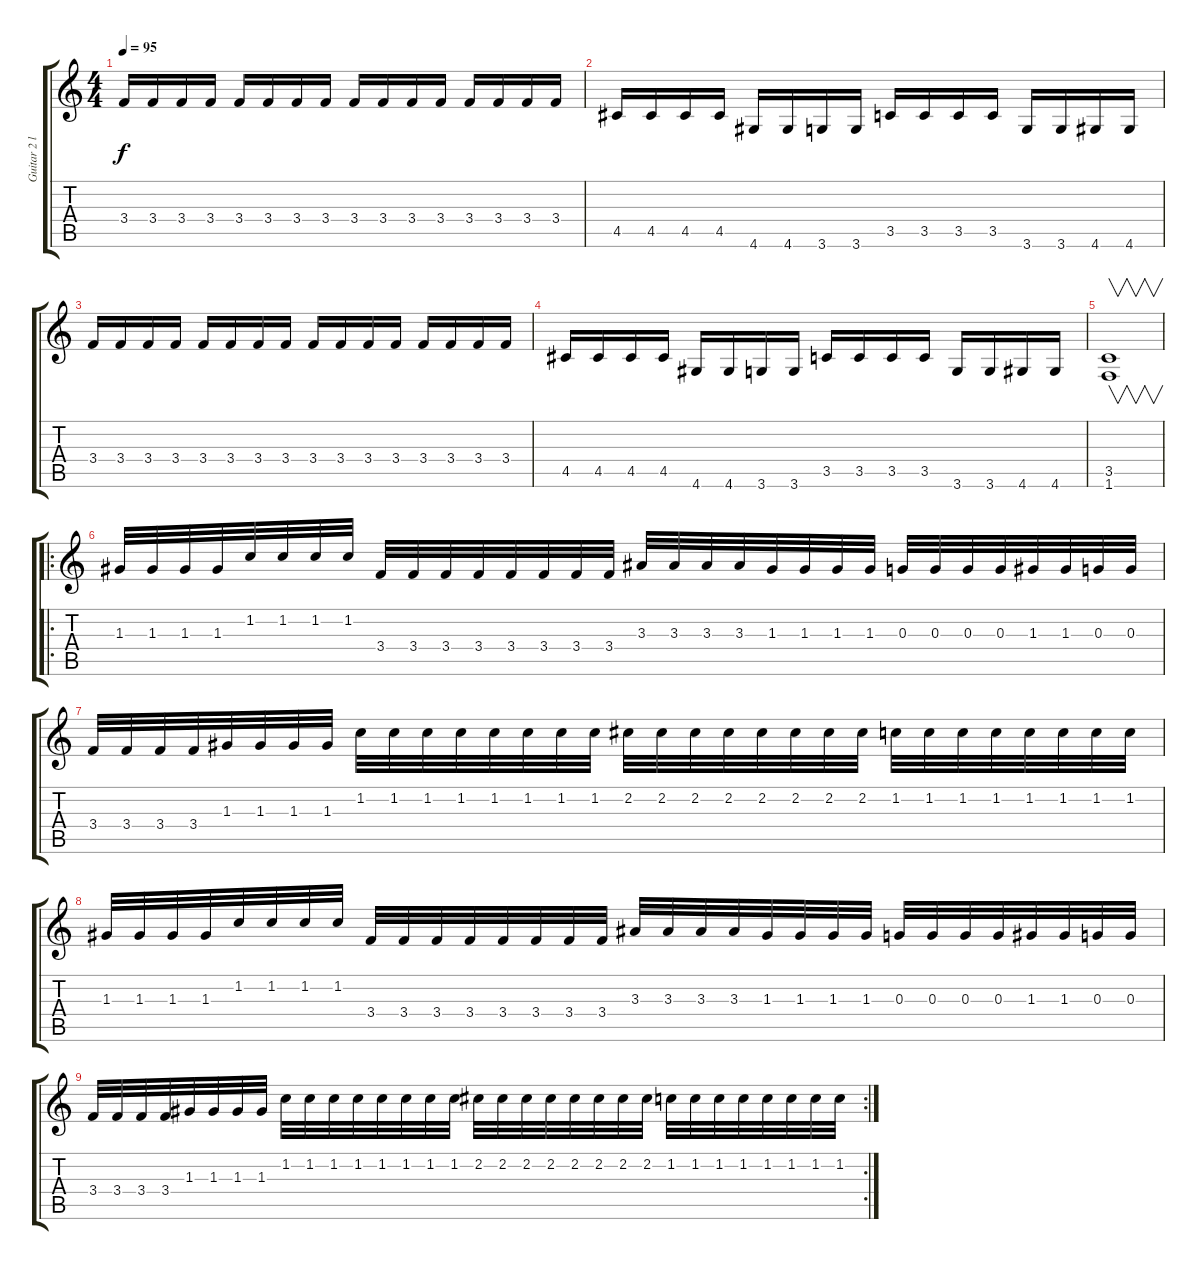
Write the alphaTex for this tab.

\track ("Guitar 2 lead" "Guitar 2 l") {instrument distortionguitar}
\staff {score tabs}
\tuning (E4 B3 G3 D3 A2 E2) {hide}
\ts (4 4)
\tempo 95
\clef g2
\ks c
3.4.16{dy f} 3.4.16 3.4.16 3.4.16 3.4.16 3.4.16 3.4.16 3.4.16 3.4.16 3.4.16 3.4.16 3.4.16 3.4.16 3.4.16 3.4.16 3.4.16 |
4.5.16 4.5.16 4.5.16 4.5.16 4.6.16 4.6.16 3.6.16 3.6.16 3.5.16 3.5.16 3.5.16 3.5.16 3.6.16 3.6.16 4.6.16 4.6.16 |
3.4.16 3.4.16 3.4.16 3.4.16 3.4.16 3.4.16 3.4.16 3.4.16 3.4.16 3.4.16 3.4.16 3.4.16 3.4.16 3.4.16 3.4.16 3.4.16 |
4.5.16 4.5.16 4.5.16 4.5.16 4.6.16 4.6.16 3.6.16 3.6.16 3.5.16 3.5.16 3.5.16 3.5.16 3.6.16 3.6.16 4.6.16 4.6.16 |
(3.5 1.6).1{v} |
\ro
1.3.32 1.3.32 1.3.32 1.3.32 1.2.32 1.2.32 1.2.32 1.2.32 3.4.32 3.4.32 3.4.32 3.4.32 3.4.32 3.4.32 3.4.32 3.4.32 3.3.32 3.3.32 3.3.32 3.3.32 1.3.32 1.3.32 1.3.32 1.3.32 0.3.32 0.3.32 0.3.32 0.3.32 1.3.32 1.3.32 0.3.32 0.3.32 |
3.4.32 3.4.32 3.4.32 3.4.32 1.3.32 1.3.32 1.3.32 1.3.32 1.2.32 1.2.32 1.2.32 1.2.32 1.2.32 1.2.32 1.2.32 1.2.32 2.2.32 2.2.32 2.2.32 2.2.32 2.2.32 2.2.32 2.2.32 2.2.32 1.2.32 1.2.32 1.2.32 1.2.32 1.2.32 1.2.32 1.2.32 1.2.32 |
1.3.32 1.3.32 1.3.32 1.3.32 1.2.32 1.2.32 1.2.32 1.2.32 3.4.32 3.4.32 3.4.32 3.4.32 3.4.32 3.4.32 3.4.32 3.4.32 3.3.32 3.3.32 3.3.32 3.3.32 1.3.32 1.3.32 1.3.32 1.3.32 0.3.32 0.3.32 0.3.32 0.3.32 1.3.32 1.3.32 0.3.32 0.3.32 |
\rc 2
3.4.32 3.4.32 3.4.32 3.4.32 1.3.32 1.3.32 1.3.32 1.3.32 1.2.32 1.2.32 1.2.32 1.2.32 1.2.32 1.2.32 1.2.32 1.2.32 2.2.32 2.2.32 2.2.32 2.2.32 2.2.32 2.2.32 2.2.32 2.2.32 1.2.32 1.2.32 1.2.32 1.2.32 1.2.32 1.2.32 1.2.32 1.2.32
